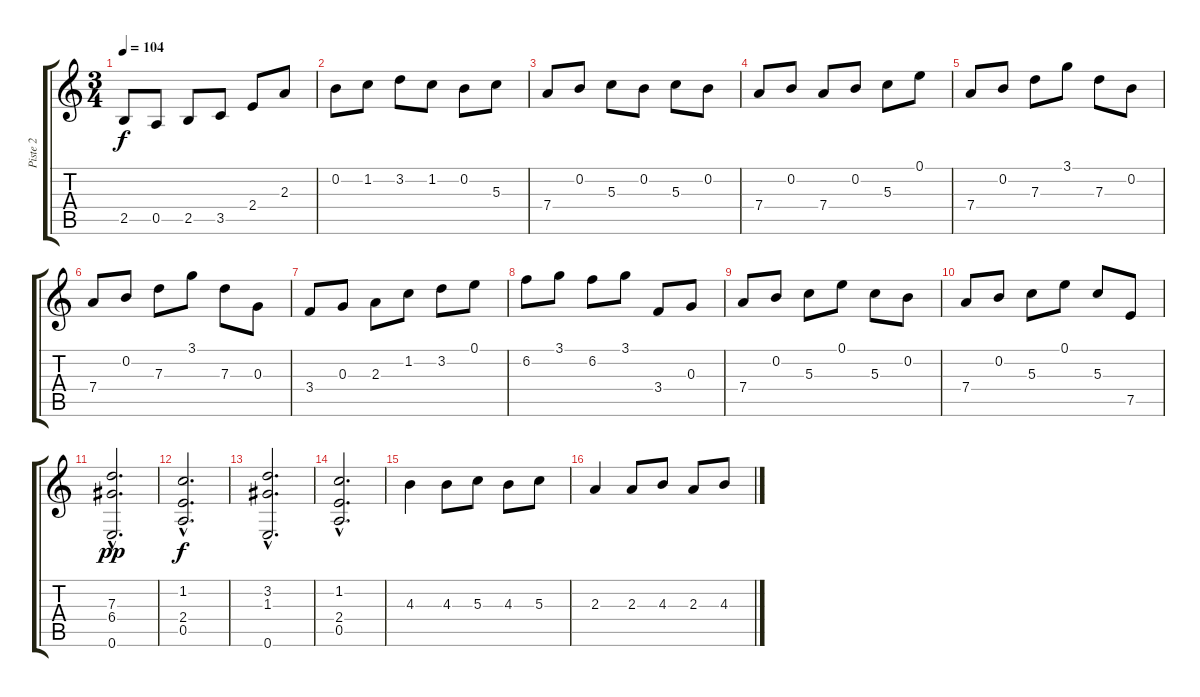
\track ("Piste 2" "Piste 2") {instrument acousticguitarnylon}
\staff {score tabs}
\tuning (E4 B3 G3 D3 A2 E2) {hide}
\ts (3 4)
\tempo 104
\clef g2
\ks c
2.5.8{dy f} 0.5.8 2.5.8 3.5.8 2.4.8 2.3.8 |
0.2.8 1.2.8 3.2.8 1.2.8 0.2.8 5.3.8 |
7.4.8 0.2.8 5.3.8 0.2.8 5.3.8 0.2.8 |
7.4.8 0.2.8 7.4.8 0.2.8 5.3.8 0.1.8 |
7.4.8 0.2.8 7.3.8 3.1.8 7.3.8 0.2.8 |
7.4.8 0.2.8 7.3.8 3.1.8 7.3.8 0.3.8 |
3.4.8 0.3.8 2.3.8 1.2.8 3.2.8 0.1.8 |
6.2.8 3.1.8 6.2.8 3.1.8 3.4.8 0.3.8 |
7.4.8 0.2.8 5.3.8 0.1.8 5.3.8 0.2.8 |
7.4.8 0.2.8 5.3.8 0.1.8 5.3.8 7.5.8 |
(7.3{hac} 6.4{hac} 0.6{hac}).2{d dy pp} |
(1.2{hac} 2.4{hac} 0.5{hac}).2{d dy f} |
(3.2{hac} 1.3{hac} 0.6{hac}).2{d} |
(1.2{hac} 2.4{hac} 0.5{hac}).2{d} |
4.3.4 4.3.8 5.3.8 4.3.8 5.3.8 |
2.3.4 2.3.8 4.3.8 2.3.8 4.3.8
